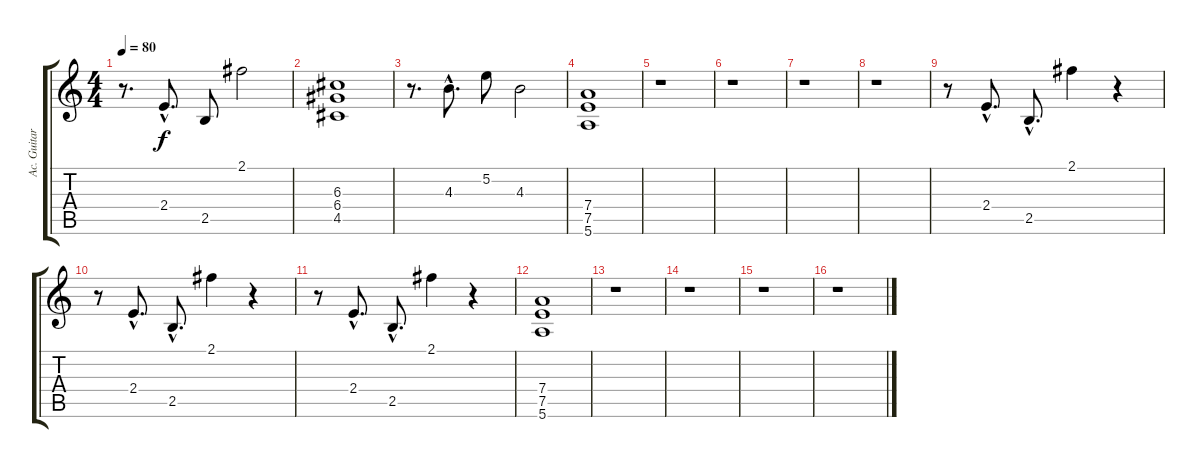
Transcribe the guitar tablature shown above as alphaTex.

\track ("Ac. Guitar" "Ac. Guitar") {instrument acousticguitarsteel}
\staff {score tabs}
\tuning (E4 B3 G3 D3 A2 E2) {hide}
\ts (4 4)
\tempo 80
\clef g2
\ks c
r.8{d dy f} 2.4{hac}.8{d} 2.5.8 2.1.2 |
(6.3 6.4 4.5).1 |
r.8{d} 4.3{hac}.8{d} 5.2.8 4.3.2 |
(7.4 7.5 5.6).1 |
r.1 |
r.1 |
r.1 |
r.1 |
r.8 2.4{hac}.8{d} 2.5{hac}.8{d} 2.1.4 r.4 |
r.8 2.4{hac}.8{d} 2.5{hac}.8{d} 2.1.4 r.4 |
r.8 2.4{hac}.8{d} 2.5{hac}.8{d} 2.1.4 r.4 |
(7.4 7.5 5.6).1 |
r.1 |
r.1 |
r.1 |
r.1
